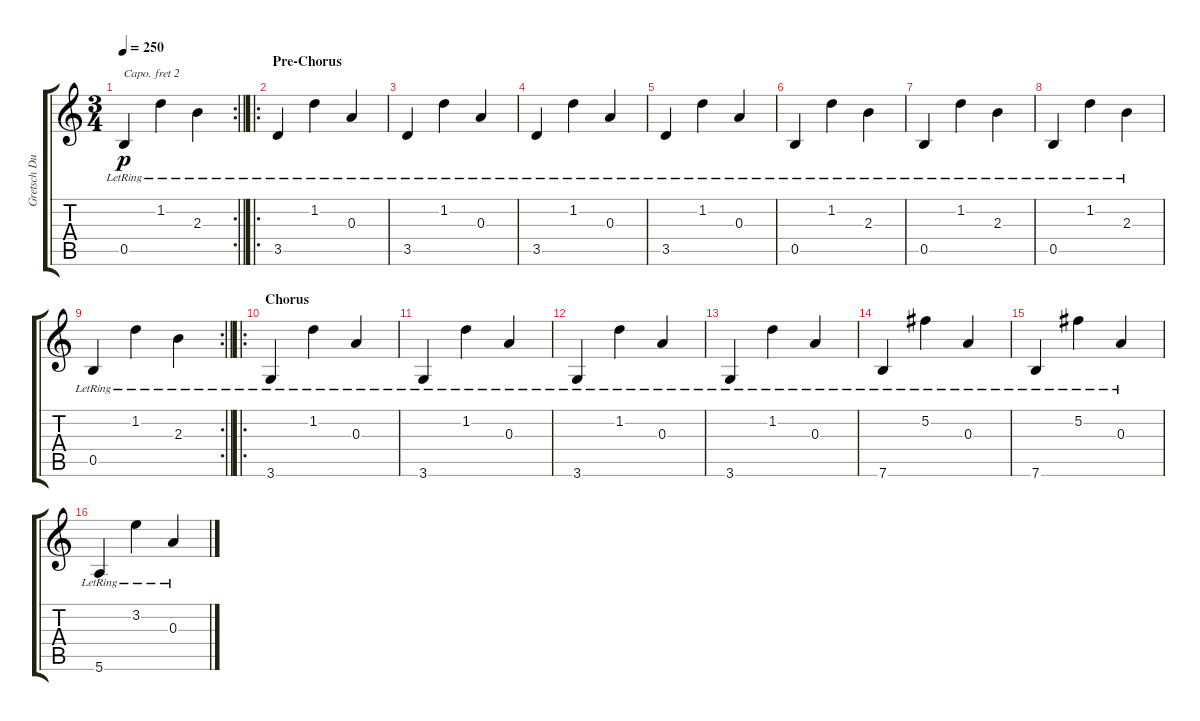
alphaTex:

\track ("Gretsch Duojet (Fingerpicked)" "Gretsch Du") {instrument electricguitarclean}
\staff {score tabs}
\capo 2
\tuning (E4 B3 G3 D3 A2 D2) {hide}
\rc 2
\ts (3 4)
\tempo 250
\clef g2
\barLineRight lightlight
\ks c
0.5{lr}.4{dy p} 1.2{lr}.4 2.3{lr}.4 |
\ro
\section ("" "Pre-Chorus")
3.5{lr}.4 1.2{lr}.4 0.3{lr}.4 |
3.5{lr}.4 1.2{lr}.4 0.3{lr}.4 |
3.5{lr}.4 1.2{lr}.4 0.3{lr}.4 |
3.5{lr}.4 1.2{lr}.4 0.3{lr}.4 |
0.5{lr}.4 1.2{lr}.4 2.3{lr}.4 |
0.5{lr}.4 1.2{lr}.4 2.3{lr}.4 |
0.5{lr}.4 1.2{lr}.4 2.3{lr}.4 |
\rc 2
\barLineRight lightlight
0.5{lr}.4 1.2{lr}.4 2.3{lr}.4 |
\ro
\section ("" "Chorus")
3.6{lr}.4 1.2{lr}.4 0.3{lr}.4 |
3.6{lr}.4 1.2{lr}.4 0.3{lr}.4 |
3.6{lr}.4 1.2{lr}.4 0.3{lr}.4 |
3.6{lr}.4 1.2{lr}.4 0.3{lr}.4 |
7.6{lr}.4 5.2{lr}.4 0.3{lr}.4 |
7.6{lr}.4 5.2{lr}.4 0.3{lr}.4 |
5.6{lr}.4 3.2{lr}.4 0.3{lr}.4
